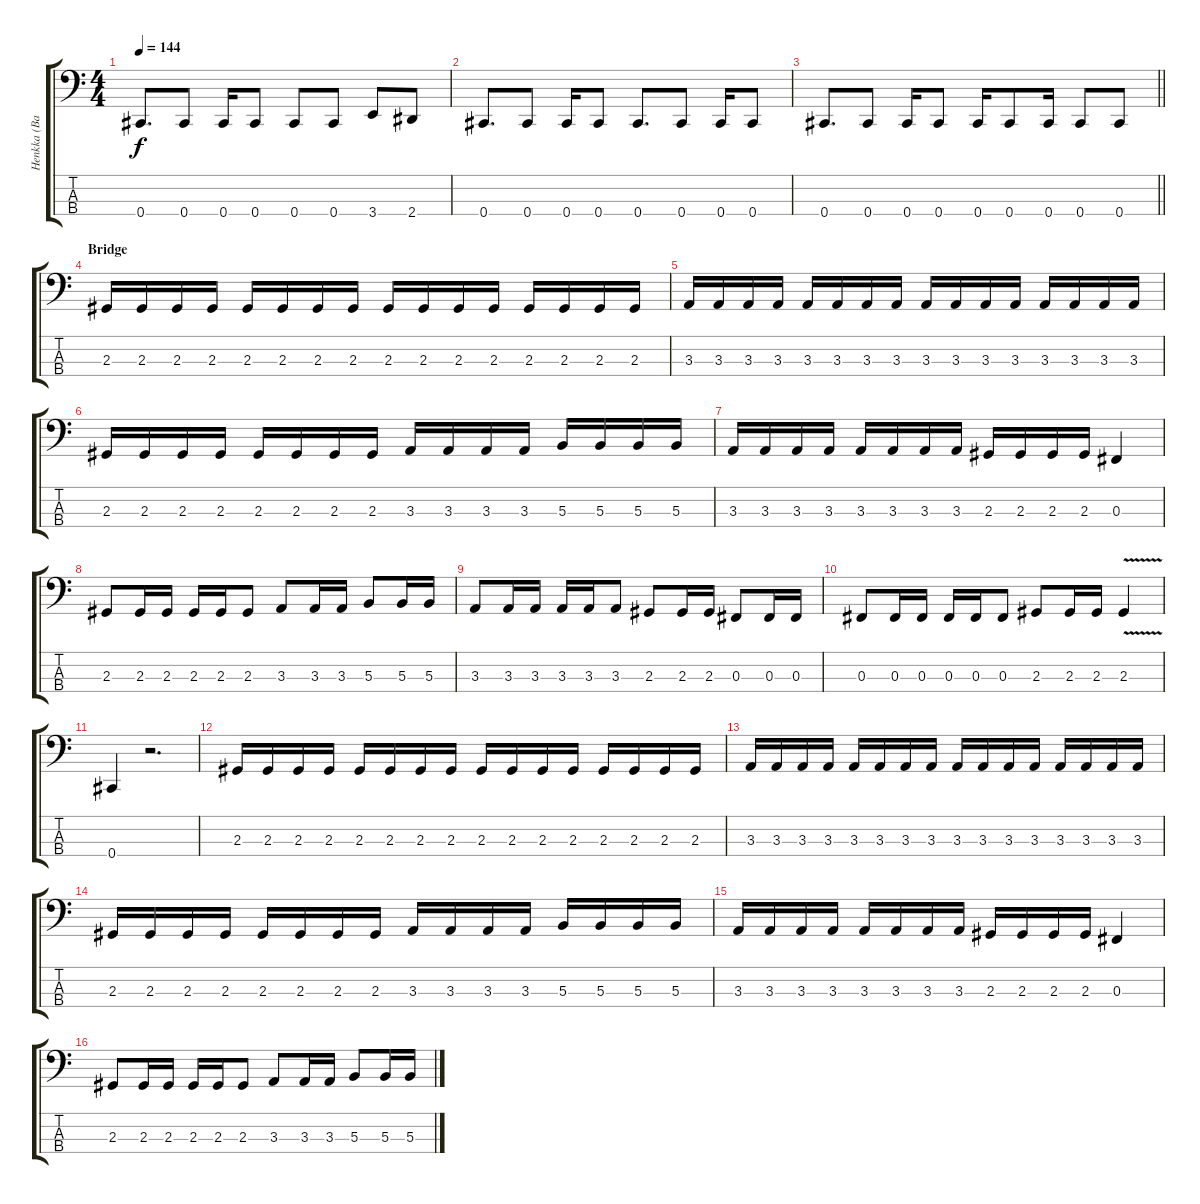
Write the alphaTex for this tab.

\track ("Henkka (Bass)" "Henkka (Ba") {instrument electricbasspick}
\staff {score tabs}
\tuning (E2 B1 Gb1 Db1) {hide}
\ts (4 4)
\tempo 144
\clef f4
\ks c
0.4.8{d dy f} 0.4.8 0.4.16 0.4.8 0.4.8 0.4.8 3.4.8 2.4.8 |
0.4.8{d} 0.4.8 0.4.16 0.4.8 0.4.8{d} 0.4.8 0.4.16 0.4.8 |
\barLineRight lightlight
0.4.8{d} 0.4.8 0.4.16 0.4.8 0.4.16 0.4.8 0.4.16 0.4.8 0.4.8 |
\section ("" "Bridge")
2.3.16 2.3.16 2.3.16 2.3.16 2.3.16 2.3.16 2.3.16 2.3.16 2.3.16 2.3.16 2.3.16 2.3.16 2.3.16 2.3.16 2.3.16 2.3.16 |
3.3.16 3.3.16 3.3.16 3.3.16 3.3.16 3.3.16 3.3.16 3.3.16 3.3.16 3.3.16 3.3.16 3.3.16 3.3.16 3.3.16 3.3.16 3.3.16 |
2.3.16 2.3.16 2.3.16 2.3.16 2.3.16 2.3.16 2.3.16 2.3.16 3.3.16 3.3.16 3.3.16 3.3.16 5.3.16 5.3.16 5.3.16 5.3.16 |
3.3.16 3.3.16 3.3.16 3.3.16 3.3.16 3.3.16 3.3.16 3.3.16 2.3.16 2.3.16 2.3.16 2.3.16 0.3.4 |
2.3.8 2.3.16 2.3.16 2.3.16 2.3.16 2.3.8 3.3.8 3.3.16 3.3.16 5.3.8 5.3.16 5.3.16 |
3.3.8 3.3.16 3.3.16 3.3.16 3.3.16 3.3.8 2.3.8 2.3.16 2.3.16 0.3.8 0.3.16 0.3.16 |
0.3.8 0.3.16 0.3.16 0.3.16 0.3.16 0.3.8 2.3.8 2.3.16 2.3.16 2.3{v}.4 |
0.4.4 r.2{d} |
2.3.16 2.3.16 2.3.16 2.3.16 2.3.16 2.3.16 2.3.16 2.3.16 2.3.16 2.3.16 2.3.16 2.3.16 2.3.16 2.3.16 2.3.16 2.3.16 |
3.3.16 3.3.16 3.3.16 3.3.16 3.3.16 3.3.16 3.3.16 3.3.16 3.3.16 3.3.16 3.3.16 3.3.16 3.3.16 3.3.16 3.3.16 3.3.16 |
2.3.16 2.3.16 2.3.16 2.3.16 2.3.16 2.3.16 2.3.16 2.3.16 3.3.16 3.3.16 3.3.16 3.3.16 5.3.16 5.3.16 5.3.16 5.3.16 |
3.3.16 3.3.16 3.3.16 3.3.16 3.3.16 3.3.16 3.3.16 3.3.16 2.3.16 2.3.16 2.3.16 2.3.16 0.3.4 |
2.3.8 2.3.16 2.3.16 2.3.16 2.3.16 2.3.8 3.3.8 3.3.16 3.3.16 5.3.8 5.3.16 5.3.16
